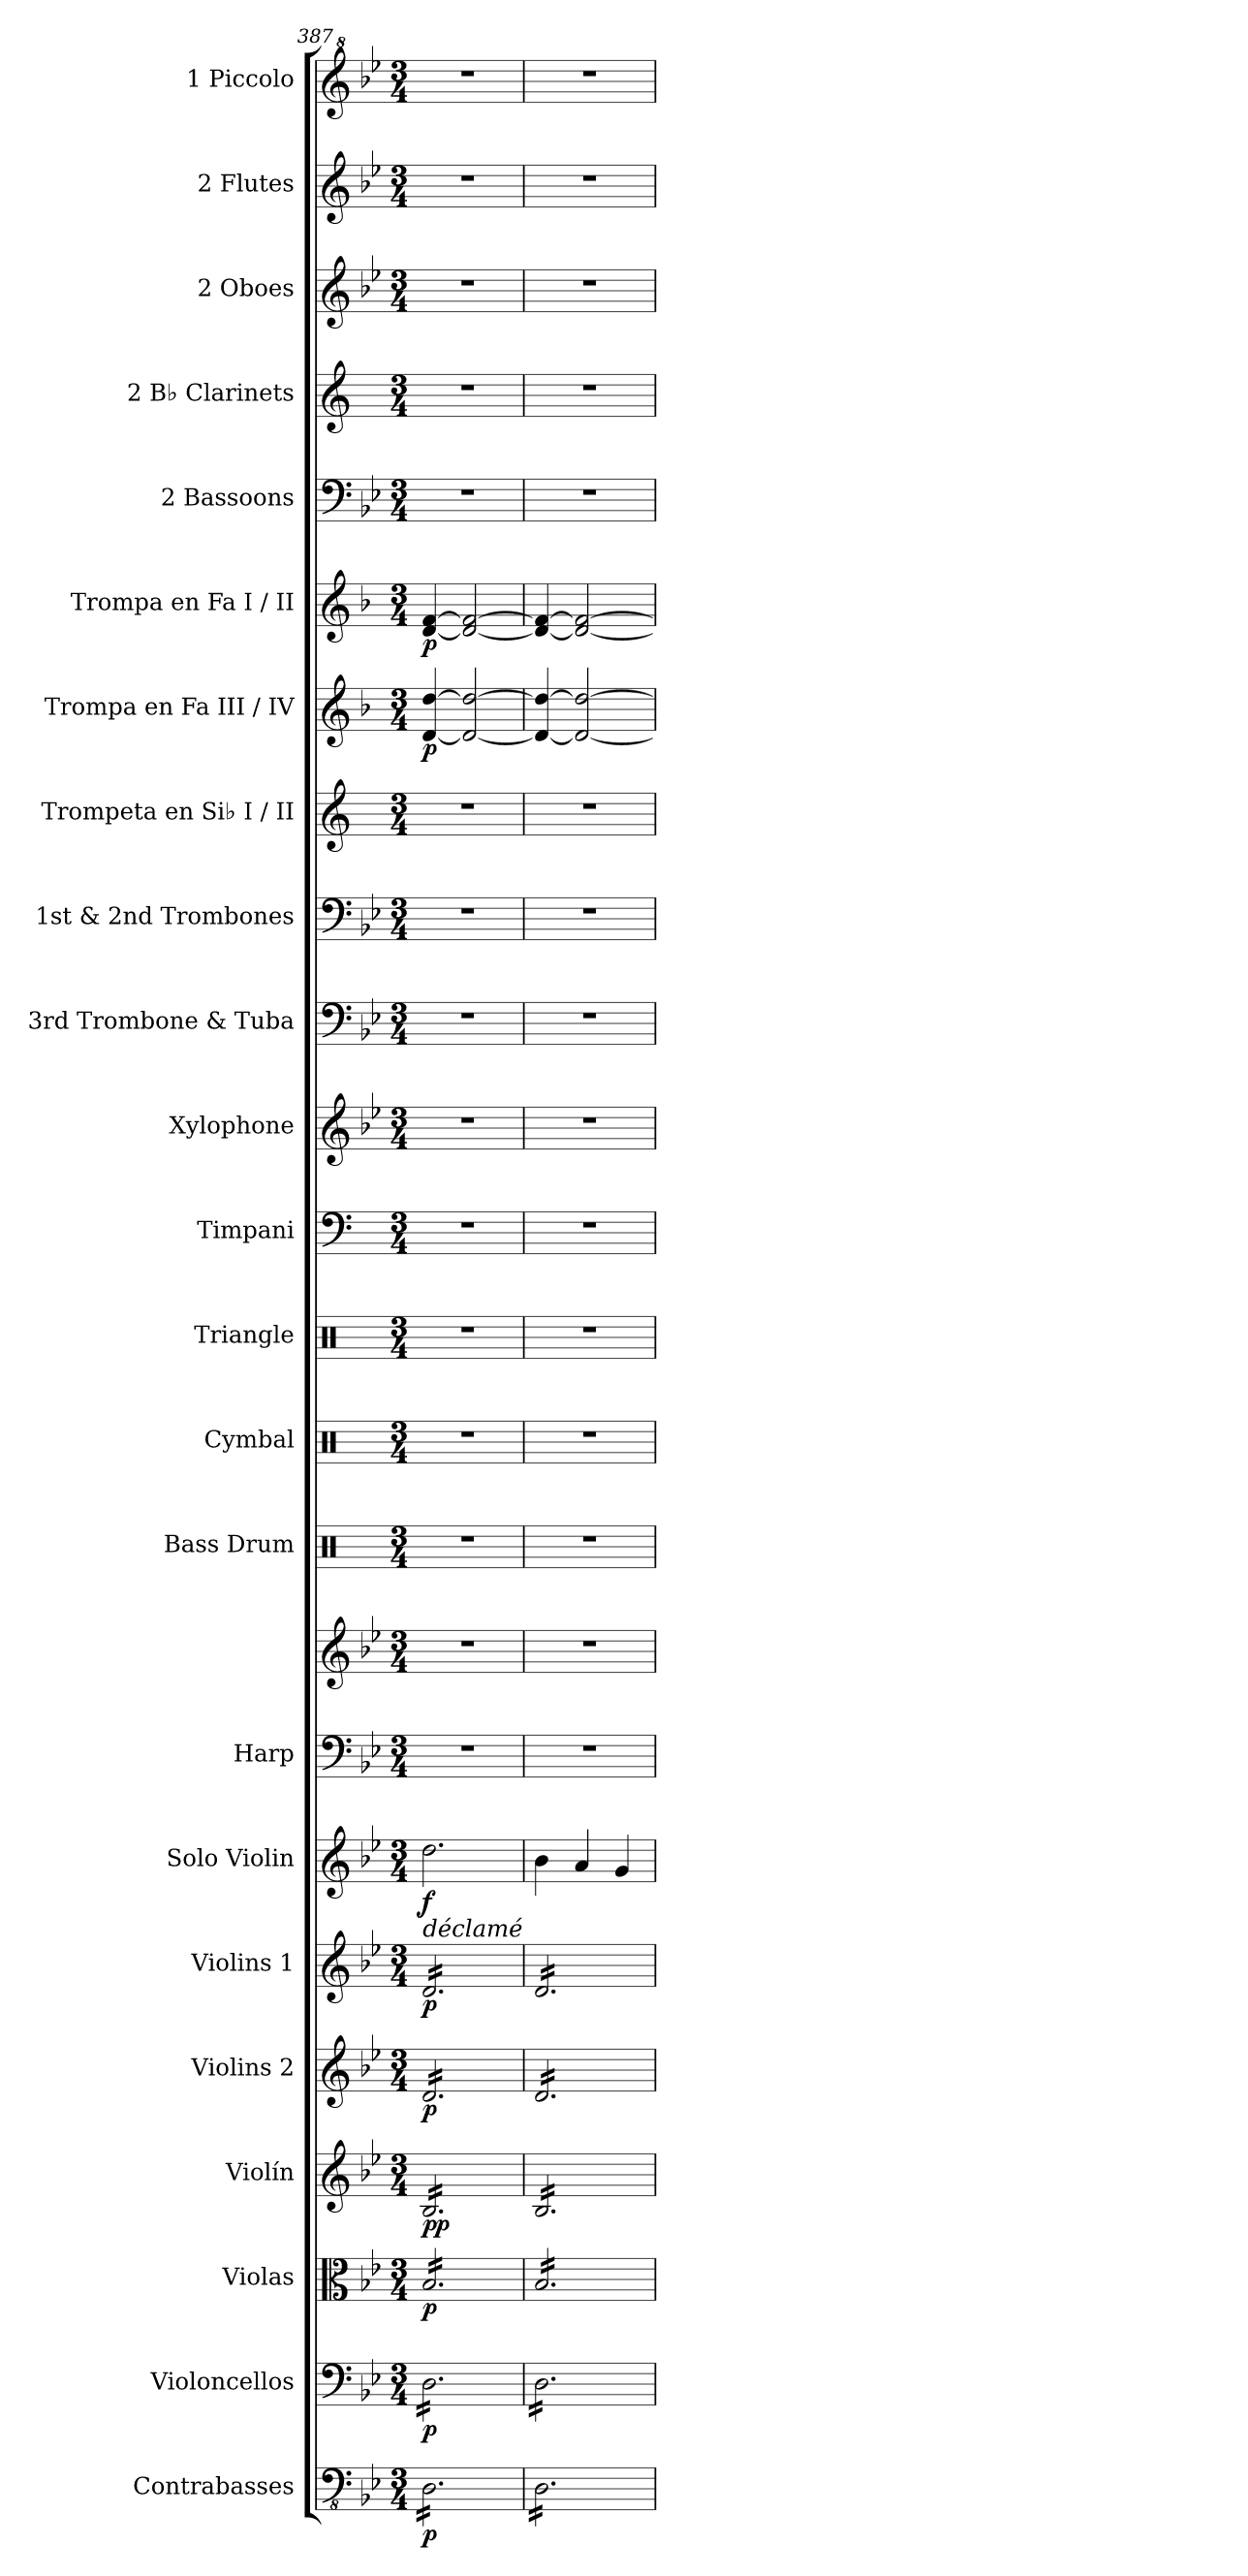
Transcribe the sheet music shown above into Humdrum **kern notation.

**kern	**dynam	**kern	**dynam	**kern	**dynam	**kern	**dynam	**kern	**dynam	**kern	**dynam	**kern	**dynam	**kern	**kern	**kern	**kern	**kern	**kern	**kern	**kern	**kern	**kern	**kern	**dynam	**kern	**dynam	**kern	**kern	**kern	**kern	**kern
*part23	*part23	*part22	*part22	*part21	*part21	*part20	*part20	*part19	*part19	*part18	*part18	*part17	*part17	*part16	*part16	*part15	*part14	*part13	*part12	*part11	*part10	*part9	*part8	*part7	*part7	*part6	*part6	*part5	*part4	*part3	*part2	*part1
*staff24	*staff24	*staff23	*staff23	*staff22	*staff22	*staff21	*staff21	*staff20	*staff20	*staff19	*staff19	*staff18	*staff18	*staff17	*staff16	*staff15	*staff14	*staff13	*staff12	*staff11	*staff10	*staff9	*staff8	*staff7	*staff7	*staff6	*staff6	*staff5	*staff4	*staff3	*staff2	*staff1
*I"Contrabasses	*	*I"Violoncellos	*	*I"Violas	*	*I"Violín	*	*I"Violins 2	*	*I"Violins 1	*	*I"Solo Violin	*	*I"Harp	*	*I"Bass Drum	*I"Cymbal	*I"Triangle	*I"Timpani	*I"Xylophone	*I"3rd Trombone     &amp; Tuba	*I"1st &amp; 2nd Trombones	*I"Trompeta en Si♭  I / II	*I"Trompa en Fa   III / IV	*	*I"Trompa en Fa I / II	*	*I"2 Bassoons	*I"2 B♭ Clarinets	*I"2 Oboes	*I"2 Flutes	*I"1 Piccolo
*I'Cbs.	*	*I'Vlcs.	*	*I'Vlas.	*	*I'Vln.	*	*I'Vlns. 2	*	*I'Vlns. 1	*	*I'S. Vln.	*	*I'Hrp.	*	*I'B. Dr.	*I'Cym.	*I'Trgl.	*I'Timp.	*I'Xyl.	*I'3rd Trb. &amp; Tba.	*I'1st &amp; 2nd    Trbs.	*I'Tpt. Si♭  I / II	*I'Trmp. Fa   III / IV	*	*I'Trmp. Fa I / II	*	*I'2 Bsns.	*I'2 B♭ Cls.	*I'2 Obs.	*I'2 Fls.	*I'1 Picc.
*clefFv4	*	*clefF4	*	*clefC3	*	*clefG2	*	*clefG2	*	*clefG2	*	*clefG2	*	*clefF4	*clefG2	*clefX	*clefX	*clefX	*clefF4	*clefG2	*clefF4	*clefF4	*clefG2	*clefG2	*	*clefG2	*	*clefF4	*clefG2	*clefG2	*clefG2	*clefG^2
*	*	*	*	*	*	*	*	*	*	*	*	*	*	*	*	*	*	*	*	*ITrd-7c-12	*	*	*ITrd1c2	*ITrd4c7	*	*ITrd4c7	*	*	*ITrd1c2	*	*	*ITrd-7c-12
*k[b-e-]	*	*k[b-e-]	*	*k[b-e-]	*	*k[b-e-]	*	*k[b-e-]	*	*k[b-e-]	*	*k[b-e-]	*	*k[b-e-]	*k[b-e-]	*k[]	*k[]	*k[]	*k[]	*k[b-e-]	*k[b-e-]	*k[b-e-]	*k[b-e-]	*k[b-e-]	*	*k[b-e-]	*	*k[b-e-]	*k[b-e-]	*k[b-e-]	*k[b-e-]	*k[b-e-]
*M3/4	*	*M3/4	*	*M3/4	*	*M3/4	*	*M3/4	*	*M3/4	*	*M3/4	*	*M3/4	*M3/4	*M3/4	*M3/4	*M3/4	*M3/4	*M3/4	*M3/4	*M3/4	*M3/4	*M3/4	*	*M3/4	*	*M3/4	*M3/4	*M3/4	*M3/4	*M3/4
*MM120	*	*MM120	*	*MM120	*	*MM120	*	*MM120	*	*MM120	*	*MM120	*	*MM120	*MM120	*MM120	*MM120	*MM120	*MM120	*MM120	*MM120	*MM120	*MM120	*MM120	*	*MM120	*	*MM120	*MM120	*MM120	*MM120	*MM120
=387	=387	=387	=387	=387	=387	=387	=387	=387	=387	=387	=387	=387	=387	=387	=387	=387	=387	=387	=387	=387	=387	=387	=387	=387	=387	=387	=387	=387	=387	=387	=387	=387
!	!	!	!	!	!	!	!	!	!	!	!	!LO:TX:b:i:t=déclamé	!	!	!	!	!	!	!	!	!	!	!	!	!	!	!	!	!	!	!	!
!	!LO:DY:b	!	!LO:DY:b	!	!LO:DY:b	!	!LO:DY:b	!	!	!	!	!	!	!	!	!	!	!	!	!	!	!	!	!	!	!	!	!	!	!	!	!
!	!	!	!	!	!	!	!LO:DY:n=1:b	!	!LO:DY:b	!	!LO:DY:b	!	!LO:DY:b	!	!	!	!	!	!	!	!	!	!	!	!LO:DY:b	!	!LO:DY:b	!	!	!	!	!
*tremolo	*	*	*	*	*	*	*	*	*	*	*	*	*	*	*	*	*	*	*	*	*	*	*	*	*	*	*	*	*	*	*	*
*	*	*tremolo	*	*	*	*	*	*	*	*	*	*	*	*	*	*	*	*	*	*	*	*	*	*	*	*	*	*	*	*	*	*
*	*	*	*	*tremolo	*	*	*	*	*	*	*	*	*	*	*	*	*	*	*	*	*	*	*	*	*	*	*	*	*	*	*	*
*	*	*	*	*	*	*tremolo	*	*	*	*	*	*	*	*	*	*	*	*	*	*	*	*	*	*	*	*	*	*	*	*	*	*
*	*	*	*	*	*	*	*	*tremolo	*	*	*	*	*	*	*	*	*	*	*	*	*	*	*	*	*	*	*	*	*	*	*	*
*	*	*	*	*	*	*	*	*	*	*tremolo	*	*	*	*	*	*	*	*	*	*	*	*	*	*	*	*	*	*	*	*	*	*
16DD\LL	p	16D\LL	p	16B-/LL	p	16B-/LL	p p	16d/LL	p	16d/LL	p	2.dd\	f	2.r	2.r	2.r	2.r	2.r	2.r	2.r	2.r	2.r	2.r	[4G/ [4g/	p	[4G/ [4B-/	p	2.r	2.r	2.r	2.r	2.r
16DD\	.	16D\	.	16B-/	.	16B-/	.	16d/	.	16d/	.	.	.	.	.	.	.	.	.	.	.	.	.	.	.	.	.	.	.	.	.	.
16DD\	.	16D\	.	16B-/	.	16B-/	.	16d/	.	16d/	.	.	.	.	.	.	.	.	.	.	.	.	.	.	.	.	.	.	.	.	.	.
16DD\	.	16D\	.	16B-/	.	16B-/	.	16d/	.	16d/	.	.	.	.	.	.	.	.	.	.	.	.	.	.	.	.	.	.	.	.	.	.
16DD\	.	16D\	.	16B-/	.	16B-/	.	16d/	.	16d/	.	.	.	.	.	.	.	.	.	.	.	.	.	2G/_ 2g/_	.	2G/_ 2B-/_	.	.	.	.	.	.
16DD\	.	16D\	.	16B-/	.	16B-/	.	16d/	.	16d/	.	.	.	.	.	.	.	.	.	.	.	.	.	.	.	.	.	.	.	.	.	.
16DD\	.	16D\	.	16B-/	.	16B-/	.	16d/	.	16d/	.	.	.	.	.	.	.	.	.	.	.	.	.	.	.	.	.	.	.	.	.	.
16DD\	.	16D\	.	16B-/	.	16B-/	.	16d/	.	16d/	.	.	.	.	.	.	.	.	.	.	.	.	.	.	.	.	.	.	.	.	.	.
16DD\	.	16D\	.	16B-/	.	16B-/	.	16d/	.	16d/	.	.	.	.	.	.	.	.	.	.	.	.	.	.	.	.	.	.	.	.	.	.
16DD\	.	16D\	.	16B-/	.	16B-/	.	16d/	.	16d/	.	.	.	.	.	.	.	.	.	.	.	.	.	.	.	.	.	.	.	.	.	.
16DD\	.	16D\	.	16B-/	.	16B-/	.	16d/	.	16d/	.	.	.	.	.	.	.	.	.	.	.	.	.	.	.	.	.	.	.	.	.	.
16DD\JJ	.	16D\JJ	.	16B-/JJ	.	16B-/JJ	.	16d/JJ	.	16d/JJ	.	.	.	.	.	.	.	.	.	.	.	.	.	.	.	.	.	.	.	.	.	.
=388	=388	=388	=388	=388	=388	=388	=388	=388	=388	=388	=388	=388	=388	=388	=388	=388	=388	=388	=388	=388	=388	=388	=388	=388	=388	=388	=388	=388	=388	=388	=388	=388
16DD\LL	.	16D\LL	.	16B-/LL	.	16B-/LL	.	16d/LL	.	16d/LL	.	4b-\	.	2.r	2.r	2.r	2.r	2.r	2.r	2.r	2.r	2.r	2.r	4G/_ 4g/_	.	4G/_ 4B-/_	.	2.r	2.r	2.r	2.r	2.r
16DD\	.	16D\	.	16B-/	.	16B-/	.	16d/	.	16d/	.	.	.	.	.	.	.	.	.	.	.	.	.	.	.	.	.	.	.	.	.	.
16DD\	.	16D\	.	16B-/	.	16B-/	.	16d/	.	16d/	.	.	.	.	.	.	.	.	.	.	.	.	.	.	.	.	.	.	.	.	.	.
16DD\	.	16D\	.	16B-/	.	16B-/	.	16d/	.	16d/	.	.	.	.	.	.	.	.	.	.	.	.	.	.	.	.	.	.	.	.	.	.
16DD\	.	16D\	.	16B-/	.	16B-/	.	16d/	.	16d/	.	4a/	.	.	.	.	.	.	.	.	.	.	.	2G/_ 2g/_	.	2G/_ 2B-/_	.	.	.	.	.	.
16DD\	.	16D\	.	16B-/	.	16B-/	.	16d/	.	16d/	.	.	.	.	.	.	.	.	.	.	.	.	.	.	.	.	.	.	.	.	.	.
16DD\	.	16D\	.	16B-/	.	16B-/	.	16d/	.	16d/	.	.	.	.	.	.	.	.	.	.	.	.	.	.	.	.	.	.	.	.	.	.
16DD\	.	16D\	.	16B-/	.	16B-/	.	16d/	.	16d/	.	.	.	.	.	.	.	.	.	.	.	.	.	.	.	.	.	.	.	.	.	.
16DD\	.	16D\	.	16B-/	.	16B-/	.	16d/	.	16d/	.	4g/	.	.	.	.	.	.	.	.	.	.	.	.	.	.	.	.	.	.	.	.
16DD\	.	16D\	.	16B-/	.	16B-/	.	16d/	.	16d/	.	.	.	.	.	.	.	.	.	.	.	.	.	.	.	.	.	.	.	.	.	.
16DD\	.	16D\	.	16B-/	.	16B-/	.	16d/	.	16d/	.	.	.	.	.	.	.	.	.	.	.	.	.	.	.	.	.	.	.	.	.	.
16DD\JJ	.	16D\JJ	.	16B-/JJ	.	16B-/JJ	.	16d/JJ	.	16d/JJ	.	.	.	.	.	.	.	.	.	.	.	.	.	.	.	.	.	.	.	.	.	.
*	*	*	*	*	*	*	*	*	*	*Xtremolo	*	*	*	*	*	*	*	*	*	*	*	*	*	*	*	*	*	*	*	*	*	*
*	*	*	*	*	*	*	*	*Xtremolo	*	*	*	*	*	*	*	*	*	*	*	*	*	*	*	*	*	*	*	*	*	*	*	*
*	*	*	*	*	*	*Xtremolo	*	*	*	*	*	*	*	*	*	*	*	*	*	*	*	*	*	*	*	*	*	*	*	*	*	*
*	*	*	*	*Xtremolo	*	*	*	*	*	*	*	*	*	*	*	*	*	*	*	*	*	*	*	*	*	*	*	*	*	*	*	*
*	*	*Xtremolo	*	*	*	*	*	*	*	*	*	*	*	*	*	*	*	*	*	*	*	*	*	*	*	*	*	*	*	*	*	*
*Xtremolo	*	*	*	*	*	*	*	*	*	*	*	*	*	*	*	*	*	*	*	*	*	*	*	*	*	*	*	*	*	*	*	*
=	=	=	=	=	=	=	=	=	=	=	=	=	=	=	=	=	=	=	=	=	=	=	=	=	=	=	=	=	=	=	=	=
*-	*-	*-	*-	*-	*-	*-	*-	*-	*-	*-	*-	*-	*-	*-	*-	*-	*-	*-	*-	*-	*-	*-	*-	*-	*-	*-	*-	*-	*-	*-	*-	*-
